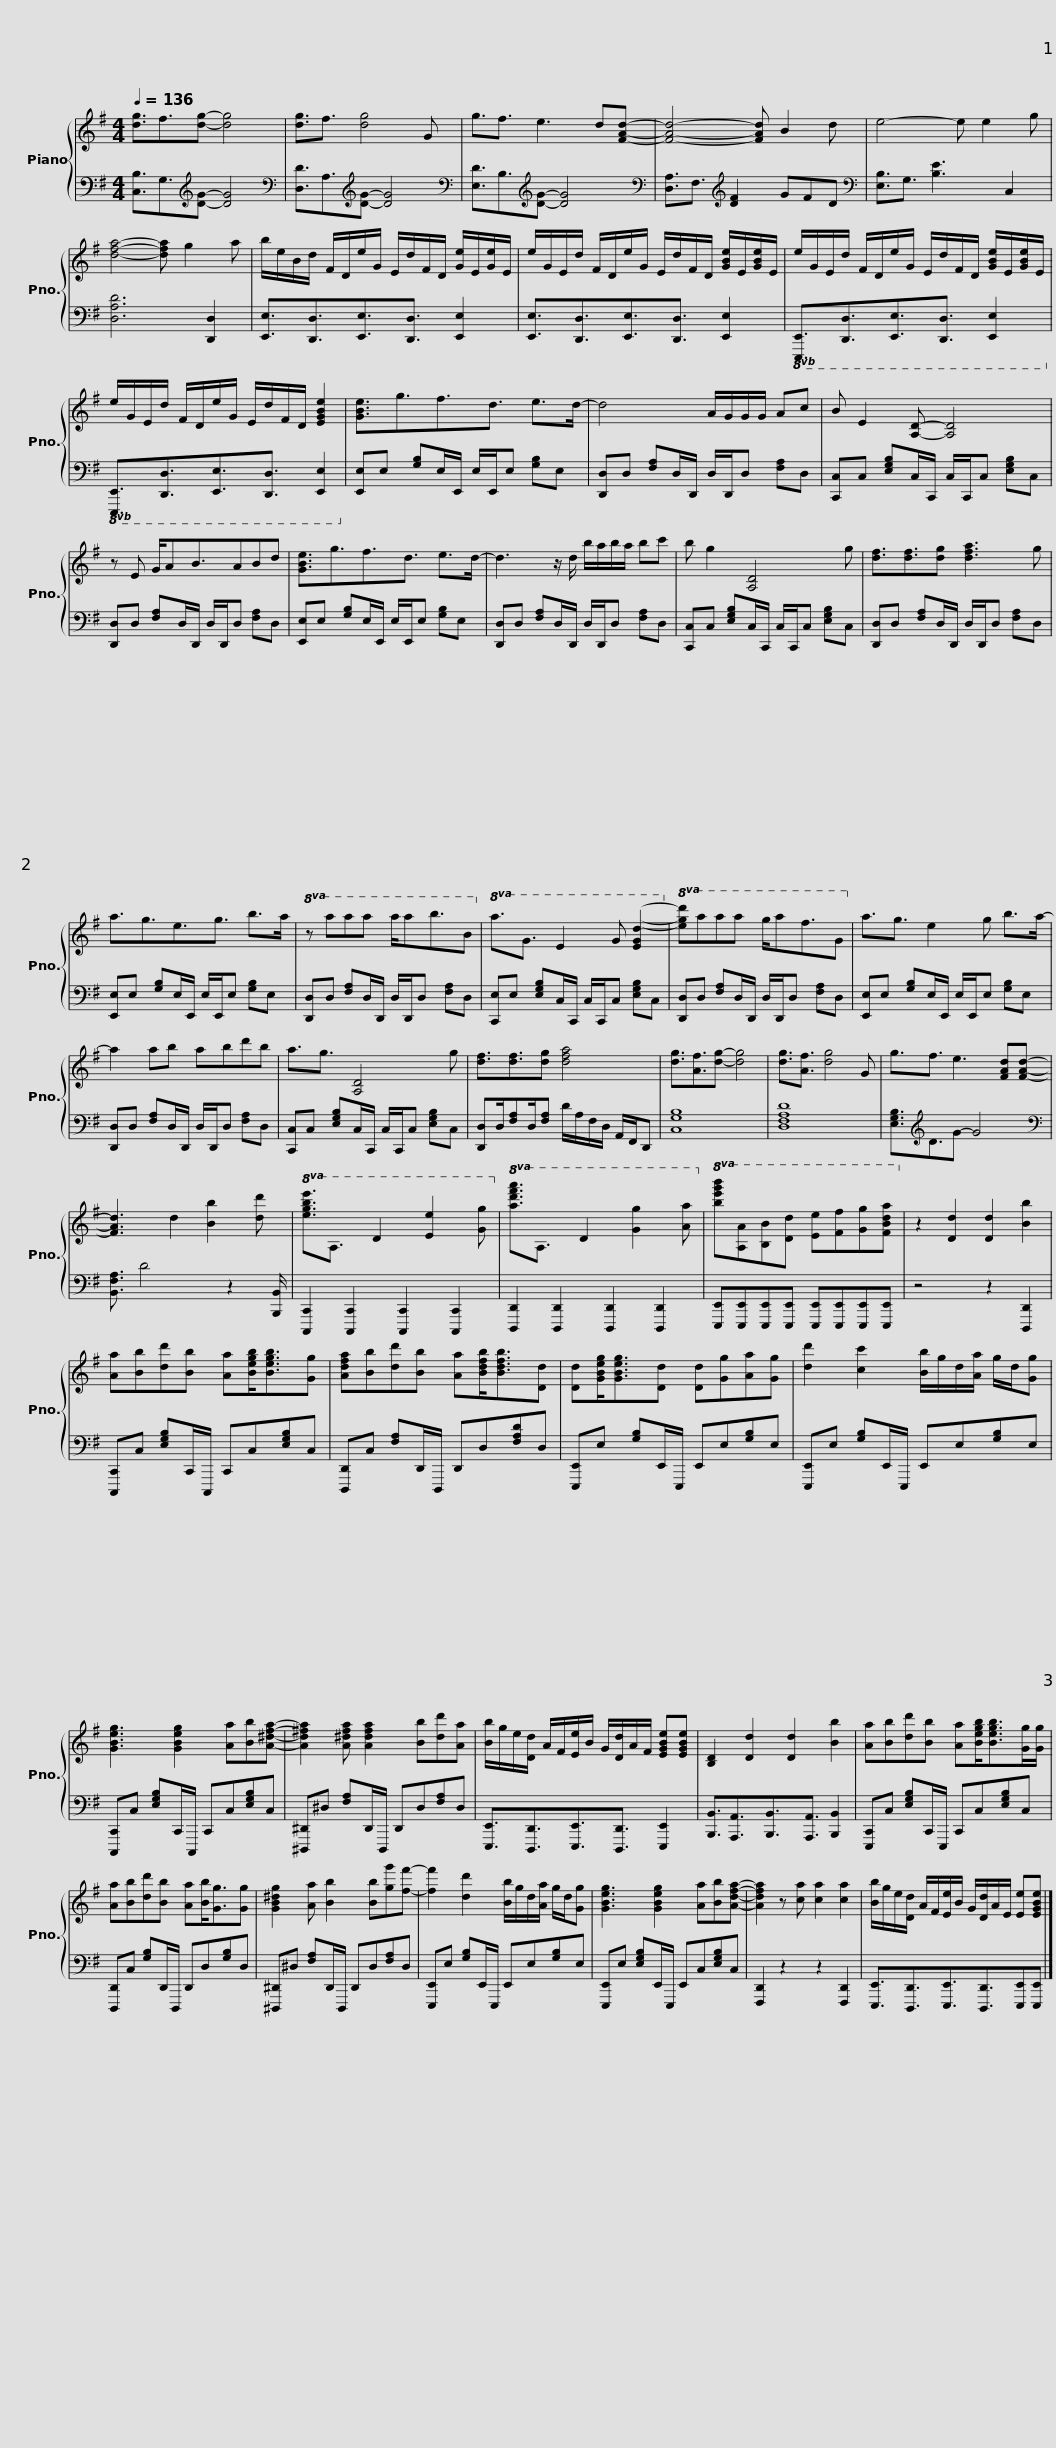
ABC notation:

X:1
%%score { 1 | 2 }
L:1/8
Q:1/4=136
M:4/4
I:linebreak $
K:G
V:1 treble
V:2 bass
V:1
 [dg]3/2f3/2[dg]- [dg]4 | [dg]3/2f3/2 [dg]4 G | g3/2f3/2 e3 d[FAd]- | [FAd]4- [FAd] B2 d |$ e4- e e2 g | %5
 [dfa]4- [dfa] g2 a | b/e/B/d/ F/D/e/G/ E/d/F/D/ [Ge]/E/[Ge]/E/ | e/G/E/d/ F/D/e/G/ E/d/F/D/ [GBe]/E/[GBe]/E/ |$ e/G/E/d/ F/D/e/G/ E/d/F/D/ [GBe]/E/[GBe]/E/ | e/G/E/d/ F/D/e/G/ E/d/F/D/ [EGBe]2 | %10
 [GBe]3/2g3/2f3/2d3/2 e>d- |$ d4 A/G/G/G/ Ac | B E2 [A,D]- [A,D]4 | z E G/AB3/2ABd | [GBe]3/2g3/2f3/2d3/2 e>d- |$ %15
 d3 z/ d/ b/a/b/a/ bc' | b g2 [A,D]4 g | [df]3/2[df]3/2[dg] [dfa]3 g | a3/2g3/2e3/2g3/2 b>a |$!8va(! z a'a'a' a'/a'b'3/2b!8va)! | %20
!8va(! a3/2g3/2 e2 g [egd']2-!8va)! |!8va(! [egd']a'a'a' g'/a'f'3/2g!8va)! | a3/2g3/2 e2 g b>a- |$ a2 ab abd'b | a3/2g3/2 [A,D]4 g | %25
 [df]3/2[df]3/2[dg] [dfa]4 | [dg]3/2[Af]3/2[dg]- [dg]4 | [dg]3/2[Af]3/2 [dg]4 G |$ g3/2f3/2 e3 [FAd][FAd]- | [FAd]3 d2 [Bb]2 [dd'] | %30
!8va(! [egbe']3/2A3/2 d2 [ee']2 [gg']!8va)! |!8va(! [ad'f'a']3/2A3/2 d2 [gg']2 [aa']!8va)! |!8va(! [be'g'b'][Aa][Bb][dd'] [ee'][ff'][gg'][fbd'a']!8va)! |$ z2 [Dd]2 [Dd]2 [Bb]2 | [Aa][Bb][dd'][Bb] [Aa][Begb]<[Begb][Gg] | %35
 [Adfa][Bb][dd'][Bb] [Aa][Bdfb]<[Bdfb][Dd] | [Dd][GBeg]<[GBeg][Dd] [Dd][Gg][Aa][Gg] |$ [dd']2 [cc']2 [Bb]/g/d/[Aa]/ g/d/[Gg] | [GBeg]3 [GBeg]2 [Aa][Bb][A^dfa]- | [Ad^fa]2 [A^dfa] [Adfa]2 [Bb][dd'][Aa] |$ %40
 [Bb]/g/e/[Dd]/ A/F/[Ee]/B/ G/[Dd]/A/F/ [EGBe][EGBe] | [B,D]2 [Dd]2 [Dd]2 [Bb]2 | [Aa][Bb][dd'][Bb] [Aa][Begb]<[Begb][Gg]/[Gg]/ |$ [Aa][Bb][dd'][Bb] [Aa][Bb]<[Gg][Gg] | [GB^dg]2 [Aa] [Bb]2 [Bb][gg'][ff']- | %45
 [ff']2 [dd']2 [Bb]/g/d/[Aa]/ g/d/[Gg] |$ [GBeg]3 [GBeg]2 [Aa][Bb][Adfa]- | [Adfa]2 z [ca] [ca]2 [ca]2 | [Bb]/g/e/[Dd]/ A/F/[Ee]/B/ G/[Dd]/A/E/ [Ee][EGBe] |] %49
V:2
 [C,B,]3/2G,3/2[K:treble][DG]- [DG]4 |[K:bass] [D,D]3/2A,3/2[K:treble][DG]- [DG]4 |[K:bass] [E,D]3/2B,3/2[K:treble][DG]- [DG]4 |[K:bass] [D,A,]3/2F,3/2[K:treble] [DF]2 GFD |$[K:bass] [E,B,]3/2G,3/2 [B,E]3 C,2 | %5
 [D,A,D]6 [D,,D,]2 | [E,,E,]3/2[D,,D,]3/2[E,,E,]3/2[D,,D,]3/2 [E,,E,]2 | [E,,E,]3/2[D,,D,]3/2[E,,E,]3/2[D,,D,]3/2 [E,,E,]2 |$!8vb(! [E,,,E,,]3/2[D,,,D,,]3/2[E,,,E,,]3/2[D,,,D,,]3/2 [E,,,E,,]2!8vb)! |!8vb(! [E,,,E,,]3/2[D,,,D,,]3/2[E,,,E,,]3/2[D,,,D,,]3/2 [E,,,E,,]2!8vb)! | %10
 [E,,E,]E, [G,B,]E,/E,,/ E,/E,,/E, [G,B,]E, |$ [D,,D,]D, [F,A,]D,/D,,/ D,/D,,/D, [F,A,]D, | [C,,C,]C, [E,G,B,]C,/C,,/ C,/C,,/C, [E,G,B,]C, | [D,,D,]D, [F,A,]D,/D,,/ D,/D,,/D, [F,A,]D, | [E,,E,]E, [G,B,]E,/E,,/ E,/E,,/E, [G,B,]E, |$ %15
 [D,,D,]D, [F,A,]D,/D,,/ D,/D,,/D, [F,A,]D, | [C,,C,]C, [E,G,B,]C,/C,,/ C,/C,,/C, [E,G,B,]C, | [D,,D,]D, [F,A,]D,/D,,/ D,/D,,/D, [F,A,]D, | [E,,E,]E, [G,B,]E,/E,,/ E,/E,,/E, [G,B,]E, |$ [D,,D,]D, [F,A,]D,/D,,/ D,/D,,/D, [F,A,]D, | %20
 [C,,E,]E, [E,G,B,]C,/C,,/ C,/C,,/C, [E,G,B,]C, | [D,,D,]D, [F,A,]D,/D,,/ D,/D,,/D, [F,A,]D, | [E,,E,]E, [G,B,]E,/E,,/ E,/E,,/E, [G,B,]E, |$ [D,,D,]D, [F,A,]D,/D,,/ D,/D,,/D, [F,A,]D, | [C,,C,]C, [E,G,B,]C,/C,,/ C,/C,,/C, [E,G,B,]C, | %25
 [D,,D,]D,/[F,A,]D,/[F,A,] D/A,/F,/D,/ A,,/F,,/D,, | [C,G,B,]8 | [D,F,A,D]8 |$ [E,G,B,]3/2[K:treble]D3/2G- G4 |[K:bass] [B,,F,A,]3/2 D4 z2 [B,,,B,,]/ | %30
 [C,,,C,,]2 [C,,,C,,]2 [C,,,C,,]2 [C,,,C,,]2 | [D,,,D,,]2 [D,,,D,,]2 [D,,,D,,]2 [D,,,D,,]2 | [E,,,E,,][E,,,E,,][E,,,E,,][E,,,E,,] [E,,,E,,][E,,,E,,][E,,,E,,][E,,,E,,] |$ z4 z2 [D,,,D,,]2 | [C,,,C,,]C, [E,G,B,]C,,/C,,,/ C,,C,[E,G,B,]C, | %35
 [D,,,D,,]C, [F,A,]D,,/D,,,/ D,,D,[F,A,D]D, | [E,,,E,,]E, [G,B,]E,,/E,,,/ E,,E,[G,B,]E, |$ [E,,,E,,]E, [G,B,]E,,/E,,,/ E,,E,[G,B,]E, | [C,,,C,,]C, [E,G,B,]C,,/C,,,/ C,,C,[E,G,B,]C, | [^D,,,^D,,]^D, [F,A,]D,,/D,,,/ D,,D,[F,A,]D, |$ %40
 [E,,,E,,]3/2[D,,,D,,]3/2[E,,,E,,]3/2[D,,,D,,]3/2 [E,,,E,,]2 | [B,,,B,,]3/2[A,,,A,,]3/2[B,,,B,,]3/2[A,,,A,,]3/2 [B,,,B,,]2 | [E,,,C,,]C, [E,G,B,]C,,/E,,,/ C,,C,[E,G,B,]C, |$ [D,,,D,,]C, [G,B,]D,,/D,,,/ D,,D,[G,B,]D, | [^D,,,^D,,]^D, [F,A,]D,,/D,,,/ D,,D,[F,A,]D, | %45
 [E,,,E,,]E, [G,B,]E,,/E,,,/ E,,E,[G,B,]E, |$ [E,,,E,,]E, [E,G,B,]E,,/E,,,/ E,,C,[E,G,B,]C, | [F,,,D,,]2 z2 z2 [F,,,D,,]2 | [E,,,E,,]3/2[D,,,D,,]3/2[E,,,E,,]3/2[D,,,D,,]3/2[E,,,E,,][E,,,E,,] |] %49
